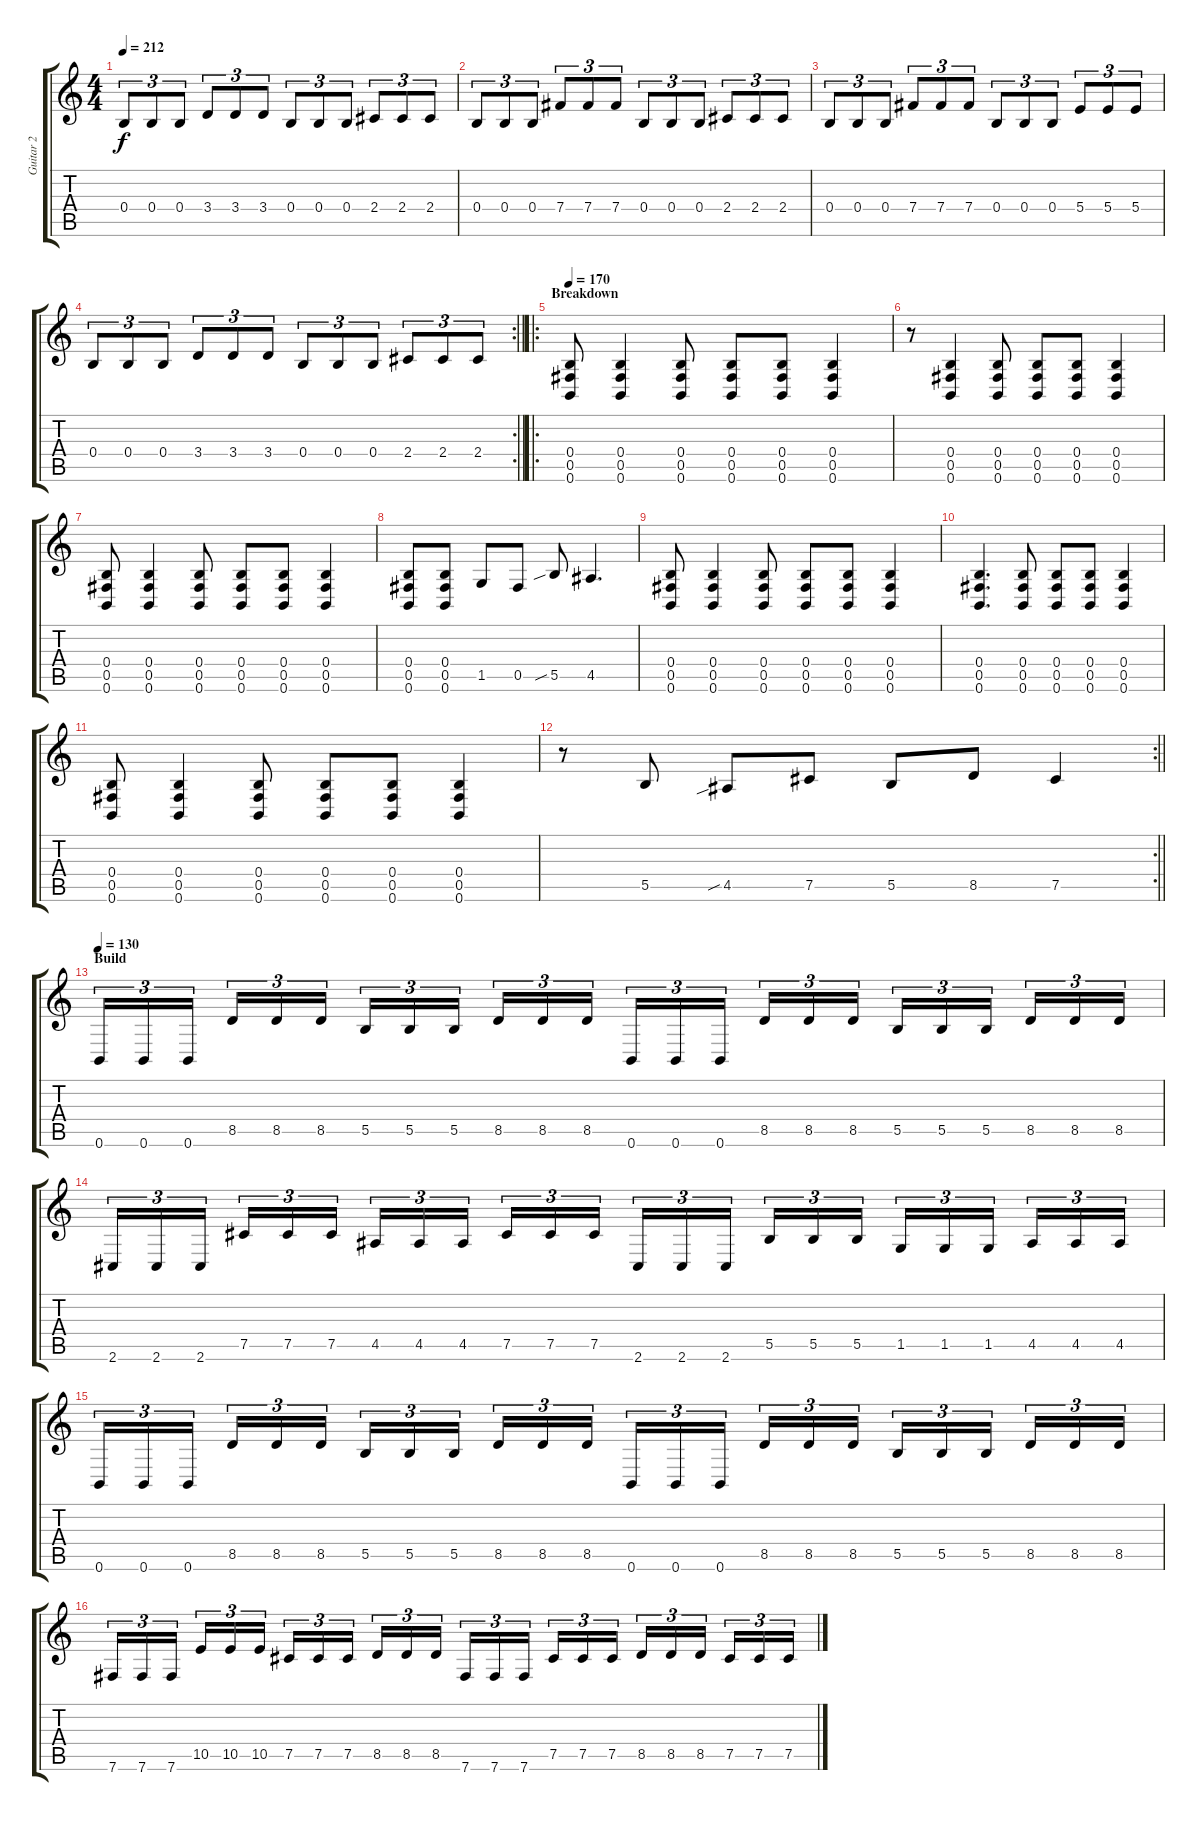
\track ("Guitar 2" "Guitar 2") {instrument distortionguitar}
\staff {score tabs}
\tuning (Db4 Ab3 E3 B2 Gb2 B1) {hide}
\ts (4 4)
\tempo 212
\clef g2
\ks c
0.4.8{tu (3 2) dy f} 0.4.8{tu (3 2)} 0.4.8{tu (3 2)} 3.4.8{tu (3 2)} 3.4.8{tu (3 2)} 3.4.8{tu (3 2)} 0.4.8{tu (3 2)} 0.4.8{tu (3 2)} 0.4.8{tu (3 2)} 2.4.8{tu (3 2)} 2.4.8{tu (3 2)} 2.4.8{tu (3 2)} |
0.4.8{tu (3 2)} 0.4.8{tu (3 2)} 0.4.8{tu (3 2)} 7.4.8{tu (3 2)} 7.4.8{tu (3 2)} 7.4.8{tu (3 2)} 0.4.8{tu (3 2)} 0.4.8{tu (3 2)} 0.4.8{tu (3 2)} 2.4.8{tu (3 2)} 2.4.8{tu (3 2)} 2.4.8{tu (3 2)} |
0.4.8{tu (3 2)} 0.4.8{tu (3 2)} 0.4.8{tu (3 2)} 7.4.8{tu (3 2)} 7.4.8{tu (3 2)} 7.4.8{tu (3 2)} 0.4.8{tu (3 2)} 0.4.8{tu (3 2)} 0.4.8{tu (3 2)} 5.4.8{tu (3 2)} 5.4.8{tu (3 2)} 5.4.8{tu (3 2)} |
\rc 2
\barLineRight lightlight
0.4.8{tu (3 2)} 0.4.8{tu (3 2)} 0.4.8{tu (3 2)} 3.4.8{tu (3 2)} 3.4.8{tu (3 2)} 3.4.8{tu (3 2)} 0.4.8{tu (3 2)} 0.4.8{tu (3 2)} 0.4.8{tu (3 2)} 2.4.8{tu (3 2)} 2.4.8{tu (3 2)} 2.4.8{tu (3 2)} |
\ro
\section ("" "Breakdown")
\tempo 170
(0.4 0.5 0.6).8 (0.4 0.5 0.6).4 (0.4 0.5 0.6).8 (0.4 0.5 0.6).8 (0.4 0.5 0.6).8 (0.4 0.5 0.6).4 |
r.8 (0.4 0.5 0.6).4 (0.4 0.5 0.6).8 (0.4 0.5 0.6).8 (0.4 0.5 0.6).8 (0.4 0.5 0.6).4 |
(0.4 0.5 0.6).8 (0.4 0.5 0.6).4 (0.4 0.5 0.6).8 (0.4 0.5 0.6).8 (0.4 0.5 0.6).8 (0.4 0.5 0.6).4 |
(0.4 0.5 0.6).8 (0.4 0.5 0.6).8 1.5.8 0.5.8 5.5{sib}.8 4.5.4{d} |
(0.4 0.5 0.6).8 (0.4 0.5 0.6).4 (0.4 0.5 0.6).8 (0.4 0.5 0.6).8 (0.4 0.5 0.6).8 (0.4 0.5 0.6).4 |
(0.4 0.5 0.6).4{d} (0.4 0.5 0.6).8 (0.4 0.5 0.6).8 (0.4 0.5 0.6).8 (0.4 0.5 0.6).4 |
(0.4 0.5 0.6).8 (0.4 0.5 0.6).4 (0.4 0.5 0.6).8 (0.4 0.5 0.6).8 (0.4 0.5 0.6).8 (0.4 0.5 0.6).4 |
\rc 2
\barLineRight lightlight
r.8 5.5.8 4.5{sib}.8 7.5.8 5.5.8 8.5.8 7.5.4 |
\section ("" "Build")
\tempo 130
0.6.16{tu (3 2)} 0.6.16{tu (3 2)} 0.6.16{tu (3 2)} 8.5.16{tu (3 2)} 8.5.16{tu (3 2)} 8.5.16{tu (3 2)} 5.5.16{tu (3 2)} 5.5.16{tu (3 2)} 5.5.16{tu (3 2)} 8.5.16{tu (3 2)} 8.5.16{tu (3 2)} 8.5.16{tu (3 2)} 0.6.16{tu (3 2)} 0.6.16{tu (3 2)} 0.6.16{tu (3 2)} 8.5.16{tu (3 2)} 8.5.16{tu (3 2)} 8.5.16{tu (3 2)} 5.5.16{tu (3 2)} 5.5.16{tu (3 2)} 5.5.16{tu (3 2)} 8.5.16{tu (3 2)} 8.5.16{tu (3 2)} 8.5.16{tu (3 2)} |
2.6.16{tu (3 2)} 2.6.16{tu (3 2)} 2.6.16{tu (3 2)} 7.5.16{tu (3 2)} 7.5.16{tu (3 2)} 7.5.16{tu (3 2)} 4.5.16{tu (3 2)} 4.5.16{tu (3 2)} 4.5.16{tu (3 2)} 7.5.16{tu (3 2)} 7.5.16{tu (3 2)} 7.5.16{tu (3 2)} 2.6.16{tu (3 2)} 2.6.16{tu (3 2)} 2.6.16{tu (3 2)} 5.5.16{tu (3 2)} 5.5.16{tu (3 2)} 5.5.16{tu (3 2)} 1.5.16{tu (3 2)} 1.5.16{tu (3 2)} 1.5.16{tu (3 2)} 4.5.16{tu (3 2)} 4.5.16{tu (3 2)} 4.5.16{tu (3 2)} |
0.6.16{tu (3 2)} 0.6.16{tu (3 2)} 0.6.16{tu (3 2)} 8.5.16{tu (3 2)} 8.5.16{tu (3 2)} 8.5.16{tu (3 2)} 5.5.16{tu (3 2)} 5.5.16{tu (3 2)} 5.5.16{tu (3 2)} 8.5.16{tu (3 2)} 8.5.16{tu (3 2)} 8.5.16{tu (3 2)} 0.6.16{tu (3 2)} 0.6.16{tu (3 2)} 0.6.16{tu (3 2)} 8.5.16{tu (3 2)} 8.5.16{tu (3 2)} 8.5.16{tu (3 2)} 5.5.16{tu (3 2)} 5.5.16{tu (3 2)} 5.5.16{tu (3 2)} 8.5.16{tu (3 2)} 8.5.16{tu (3 2)} 8.5.16{tu (3 2)} |
7.6.16{tu (3 2)} 7.6.16{tu (3 2)} 7.6.16{tu (3 2)} 10.5.16{tu (3 2)} 10.5.16{tu (3 2)} 10.5.16{tu (3 2)} 7.5.16{tu (3 2)} 7.5.16{tu (3 2)} 7.5.16{tu (3 2)} 8.5.16{tu (3 2)} 8.5.16{tu (3 2)} 8.5.16{tu (3 2)} 7.6.16{tu (3 2)} 7.6.16{tu (3 2)} 7.6.16{tu (3 2)} 7.5.16{tu (3 2)} 7.5.16{tu (3 2)} 7.5.16{tu (3 2)} 8.5.16{tu (3 2)} 8.5.16{tu (3 2)} 8.5.16{tu (3 2)} 7.5.16{tu (3 2)} 7.5.16{tu (3 2)} 7.5.16{tu (3 2)}
